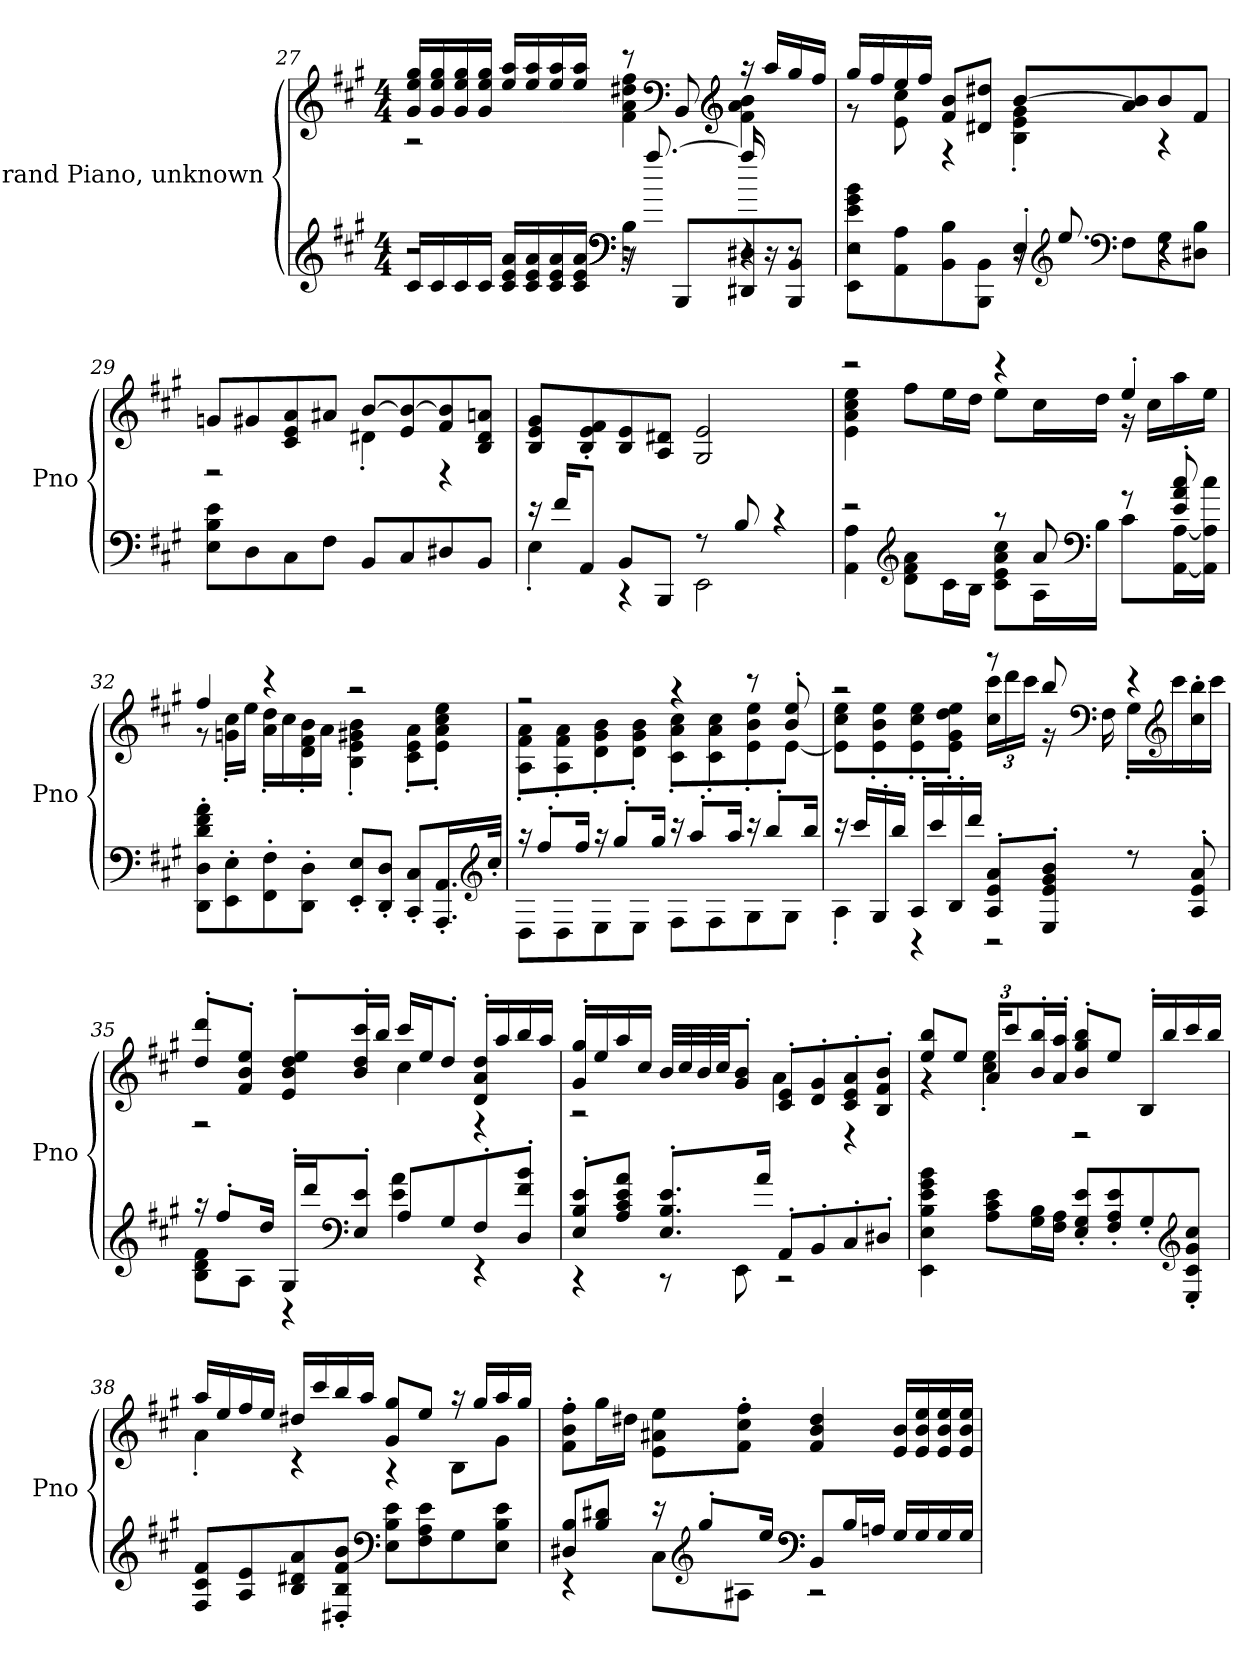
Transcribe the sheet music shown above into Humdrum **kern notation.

**kern	**kern
*part1	*part1
*staff2	*staff1
*I"Grand Piano, unknown	*
*I'Pno	*
*clefG2	*clefG2
*k[f#c#g#]	*k[f#c#g#]
*M4/4	*M4/4
=27	=27
*^	*^
*	*^	*	*
2r	2r	16c#/LL	16g#/ 16ee/ 16gg#/LL	2r
.	.	16c#/	16g#/ 16ee/ 16gg#/	.
.	.	16c#/	16g#/ 16ee/ 16gg#/	.
.	.	16c#/JJ	16g#/ 16ee/ 16gg#/JJ	.
.	.	16c#/ 16e/ 16a/LL	16ee/ 16aa/LL	.
.	.	16c#/ 16e/ 16a/	16ee/ 16aa/	.
.	.	16c#/ 16e/ 16a/	16ee/ 16aa/	.
.	.	16c#/ 16e/ 16a/JJ	16ee/ 16aa/JJ	.
*clefF4	*	*	*	*
16r	4B'\	8r	8r	4f#\ 4a\ 4dd#X\ 4ff#\
[8.aa/	.	.	.	.
*	*	*	*clefF4	*
.	.	8BBB/L	8BB/	.
*	*	*	*clefG2	*
16aa/]	4r	8DD#X/ 8D#X/	16r	4f#\ 4a\ 4b\
16r	.	.	16aa/LL	.
8r	.	8BBB/ 8BB/J	16gg#/	.
.	.	.	16ff#/JJ	.
!!LO:LB:g=z	!!
=28	=28	=28	=28	=28
2r	8EE\ 8E\ 8e\ 8g#\ 8b\L	2r	16gg#/LL	8r
.	.	.	16ff#/	.
.	8AA\ 8A\	.	16ee/	8e\ 8cc#\
.	.	.	16ff#/JJ	.
.	8BB\ 8B\	.	8f#/ 8b/L	4r
.	8BBB\ 8BB\J	.	8d#X/ 8dd#X/J	.
16r	8r	4E'/	[8b/L	4B\' 4e\' 4g#\'
*clefG2	*	*	*	*
8.ee/	.	.	.	.
*clefF4	*	*	*	*
.	8F#\L	.	8a/ 8b/]	.
4r	8G#\	4r	8b/	4r
.	8D#X\ 8B\J	.	8f#/J	.
*v	*v	*v	*	*
=29	=29	=29
8E\ 8B\ 8e\L	8gn/L	2r
8D\	8g#X/	.
8C#\	8c#/ 8e/ 8a/	.
8F#\J	8a#X/J	.
8BB/L	[8b/L	4d#X'\
8C#/	8e/ 8b/_	.
8D#X/	8f#/ 8b/]	4r
8BB/J	8B/ 8d#/ 8an/J	.
*	*v	*v
=30	=30
*^	*
16r	4E'\	8B/ 8e/ 8g#/L
16f#/KL	.	.
8AA/J	.	8B/' 8e/' 8f#/'
8BB/L	4r	8B/ 8e/
8BBB/J	.	8A/ 8d#X/J
8r	2EE\	2G#/ 2e/
8B/	.	.
4r	.	.
!!LO:LB:g=z
=31	=31	=31
*	*	*^
2r	4AA\ 4A\	2r	4e\ 4a\ 4cc#\ 4ee\
*clefG2	*	*	*
.	8d\ 8f#\ 8a\L	.	8ff#\L
.	16c#\L	.	16ee\L
.	16B\JJ	.	16dd\JJ
8r	8c#\ 8e\ 8a\ 8cc#\L	4r	8ee\L
8a/	16A\L	.	16cc#\L
*clefF4	*	*	*
.	16B\JJ	.	16dd\JJ
8r	8c#\L	4ee'/	16r
.	.	.	16cc#\LL
8e/' 8a/' 8cc#/'	[16AA\ [16A\L	.	16aa\
.	16AA\] 16A\] 16cc#\JJ	.	16ee\JJ
*v	*v	*	*
=32	=32	=32
8DD\' 8D\' 8d\' 8f#\' 8a\'L	4ff#/	8r
8EE\' 8E\'	.	16gn\' 16cc#\'LL
.	.	16ee\JJ
8FF#\' 8F#\'	4r	16a\' 16dd\'LL
.	.	16cc#\
8DD\' 8D\'J	.	16d\' 16f#\' 16b\'
.	.	16a\JJ
8EE/' 8E/'L	2r	4B\' 4e\' 4g#X\' 4b\'
8DD/' 8D/'J	.	.
8CC#/' 8C#/'L	.	8c#\' 8e\' 8a\'L
16.AAA/' 16.AA/'L	.	8e\' 8a\' 8cc#\' 8ee\'J
*clefG2	*	*
32cc#'/JJk	.	.
!!LO:LB:g=z	!!
=33	=33	=33
*^	*	*
16r	8D\L	2r	8A\' 8f#\' 8a\'L
8ff#'/L	.	.	.
.	8D\	.	8A\' 8f#\' 8a\'
16ff#/Jk	.	.	.
16r	8E\	.	8d\' 8g#\' 8b\'
8gg#'/L	.	.	.
.	8E\J	.	8d\' 8g#\' 8b\'J
16gg#/Jk	.	.	.
16r	8F#\L	4r	8c#\' 8a\' 8cc#\'L
8aa'/L	.	.	.
.	8F#\	.	8c#\' 8a\' 8cc#\'
16aa/Jk	.	.	.
16r	8G#\	8r	8e\' 8b\' 8ee\'
8bb'/L	.	.	.
.	8G#\J	8b/' 8ee/'	[8e\J
16bb/Jk	.	.	.
=34	=34	=34	=34
16r	4A'\	2r	8e\] 8cc#\ 8ee\L
16ccc#/LL	.	.	.
16G#'/	.	.	8e\' 8b\' 8ee\'
16bb/JJ	.	.	.
16A'/LL	4r	.	8e\' 8cc#\' 8ee\'
16ccc#/	.	.	.
16B'/	.	.	8e\' 8g#\' 8dd\' 8ee\'J
16ddd/JJ	.	.	.
*	*	*	*Xbrackettup
8A/' 8e/' 8a/'L	2r	8r	24cc#\ 24ccc#\LL
.	.	.	24ddd\
.	.	.	24ccc#\JJ
8E/' 8e/' 8g#/' 8b/'J	.	8bb/	16r
*	*	*clefF4	*
.	.	.	16F#\
8r	.	4r	16G#'\LL
*	*	*clefG2	*
.	.	.	16ccc#\
8A/' 8e/' 8a/'	.	.	16cc#\' 16bb\'
.	.	.	16ccc#\JJ
!!LO:LB:g=z	!!
=35	=35	=35	=35
16r	8B\ 8d\ 8f#\L	8dd/' 8ddd/'L	2r
8ff#'/L	.	.	.
.	8A\J	8f#/' 8b/' 8ee/'J	.
16dd/Jk	.	.	.
16G#'/LL	4r	8e/' 8b/' 8dd/' 8ee/'L	.
16ddd/J	.	.	.
*clefF4	*	*	*
8E/' 8e/'J	.	16b/' 16dd/' 16ccc#/'L	.
.	.	16bb/JJ	.
8A/L	4e\ 4a\	16ccc#/LL	4cc#\
.	.	16ee/J	.
8G#/	.	8dd'/J	.
8F#'/	4r	16d/' 16a/' 16dd/'LL	4r
.	.	16aa/	.
8D/' 8f#/' 8b/'J	.	16bb/	.
.	.	16aa/JJ	.
=36	=36	=36	=36
8E/' 8B/' 8e/'L	4r	16g#/' 16gg#/'LL	2r
.	.	16ee/	.
8A/ 8c#/ 8e/ 8a/J	.	16aa/	.
.	.	16cc#/JJ	.
8.E/' 8.B/' 8.e/'L	8r	32b/LLL	.
.	.	32cc#/	.
.	.	32b/	.
.	.	32cc#/JJ	.
.	8EE\	8g#/' 8b/'J	.
16a/Jk	.	.	.
8AA'/L	2r	8c#/' 8e/'L	4a\
8BB'/	.	8d/' 8g#/'	.
8C#'/	.	8c#/' 8e/' 8a/'	4r
8D#X'/J	.	8B/' 8f#/' 8b/'J	.
*v	*v	*	*
!!LO:PB:g=z	!!
=37	=37	=37
4EE\ 4E\ 4B\ 4e\ 4g#\ 4b\	8ee/ 8bb/L	4r
.	8ee/J	.
8A\ 8c#\ 8e\L	24a/KL	4cc#\' 4ee\'
.	12ccc#/	.
16G#\ 16B\L	16b/' 16bb/'L	.
16F#\ 16A\JJ	16a/' 16aa/'JJ	.
8E/' 8G#/' 8e/'L	8b/' 8gg#/' 8bb/'L	2r
8F#/' 8A/' 8e/'	8ee/J	.
8G#'/	16B'/LL	.
.	16bb/	.
*clefG2	*	*
8E/' 8c#/' 8g#/' 8cc#/'J	16ccc#/	.
.	16bb/JJ	.
=38	=38	=38
8F#/ 8c#/ 8f#/L	16aa/LL	4a'\
.	16ee/	.
8A/ 8e/	16ff#/	.
.	16ee/JJ	.
8B/ 8d#X/ 8a/	16dd#X/LL	4r
.	16ccc#/	.
8D#X/' 8B/' 8f#/' 8b/'J	16bb/	.
.	16aa/JJ	.
*clefF4	*	*
8E\ 8B\ 8e\L	8g#/ 8gg#/L	4r
8F#\ 8A\ 8e\	8ee/J	.
8G#\	16r	8B\L
.	16gg#/LL	.
8E\ 8B\ 8e\J	16aa/	8g#\J
.	16gg#/JJ	.
*	*v	*v
!!LO:LB:g=z
=39	=39
*^	*
8D#X/ 8B/L	4r	8f#\' 8b\' 8ff#\'L
8B/ 8d#X/J	.	16gg#\L
.	.	16dd#X\JJ
16r	8C#\L	8e\ 8a#X\ 8ee\L
*clefG2	*	*
8gg#'/L	.	.
.	8A#X\J	8f#\' 8cc#\' 8ff#\'J
16ee/Jk	.	.
*clefF4	*	*
8BB/L	2r	4f#/ 4b/ 4dd#/
16B/L	.	.
16An/JJ	.	.
16G#/LL	.	16e/ 16b/LL
16G#/	.	16e/ 16b/ 16ee/
16G#/	.	16e/ 16b/ 16ee/
16G#/JJ	.	16e/ 16b/ 16ee/JJ
*v	*v	*
=	=
*-	*-
